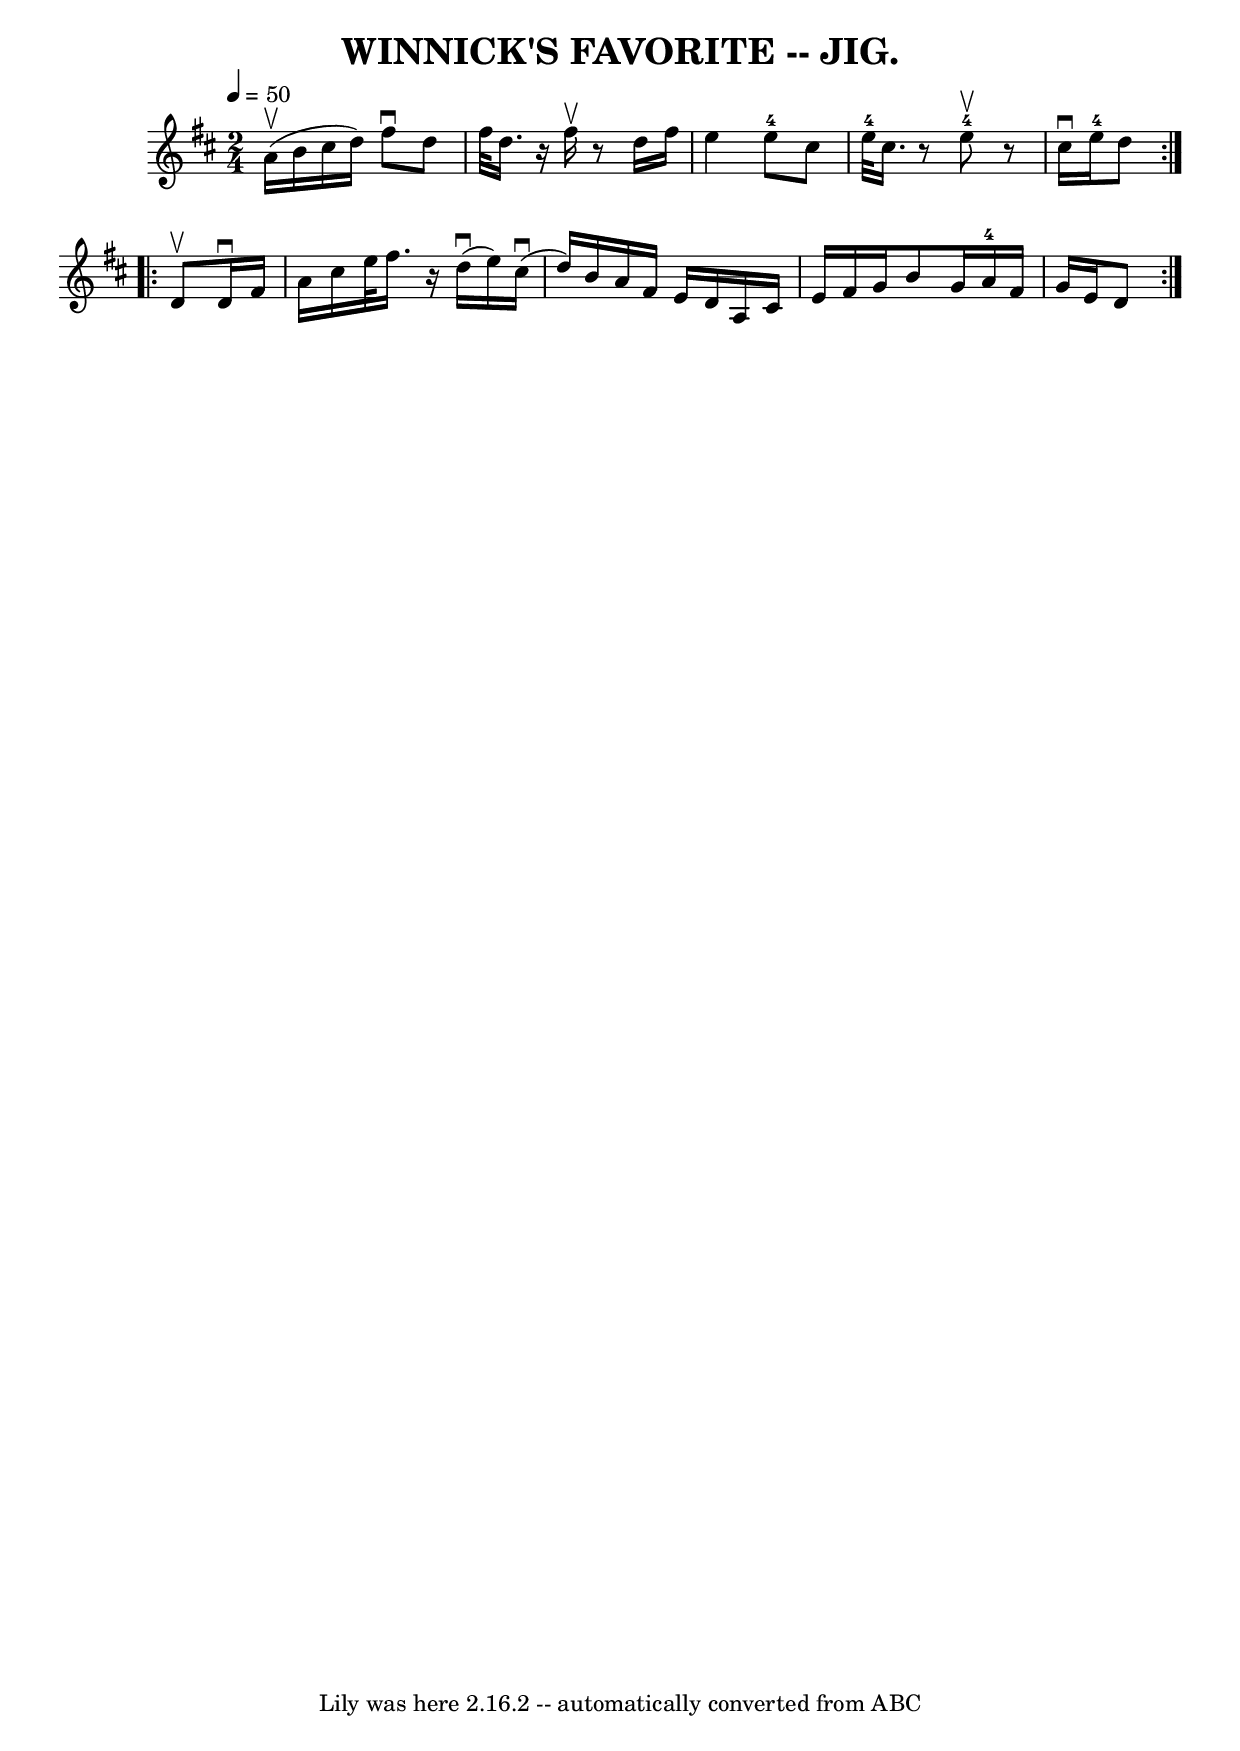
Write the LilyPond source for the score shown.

\version "2.7.40"
\include "Mammoth.ily"
\header {
	%% book = "Coles pg. 82.3"
	crossRefNumber = "1"
	footnotes = ""
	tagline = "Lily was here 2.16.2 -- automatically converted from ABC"
	title = "WINNICK'S FAVORITE -- JIG."
}
voicedefault =  {


\repeat volta 2 {
\time 2/4 \tempo  4=50
 \key d \major a'16 (^\upbow b'16 cis''16 d''16)   |
   
fis''8^\downbow d''8 fis''32 d''16.    r16 fis''16^\upbow |
   
r8 d''16 fis''16 e''4    |
 e''8-4 cis''8 e''32 
-4 cis''16.    r8 e''8-4^\upbow   |
   r8 cis''16^\downbow  
 e''16-4 d''8  }     \repeat volta 2 { d'8^\upbow   |
 d'16 
^\downbow fis'16 a'16 cis''16 e''32 fis''16.    r16 d''16 
(^\downbow |
 e''16) cis''16 (^\downbow d''16) b'16    
a'16 fis'16 e'16 d'16    |
 a16 cis'16 e'16 fis'16    
g'16 b'8 g'16  |
 a'16-4 fis'16 g'16 e'16 d'8  }   
}

\score{
    <<

	\context Staff="default"
	{
	    \voicedefault 
	}

    >>
	\layout {
	}
	\midi {}
}
